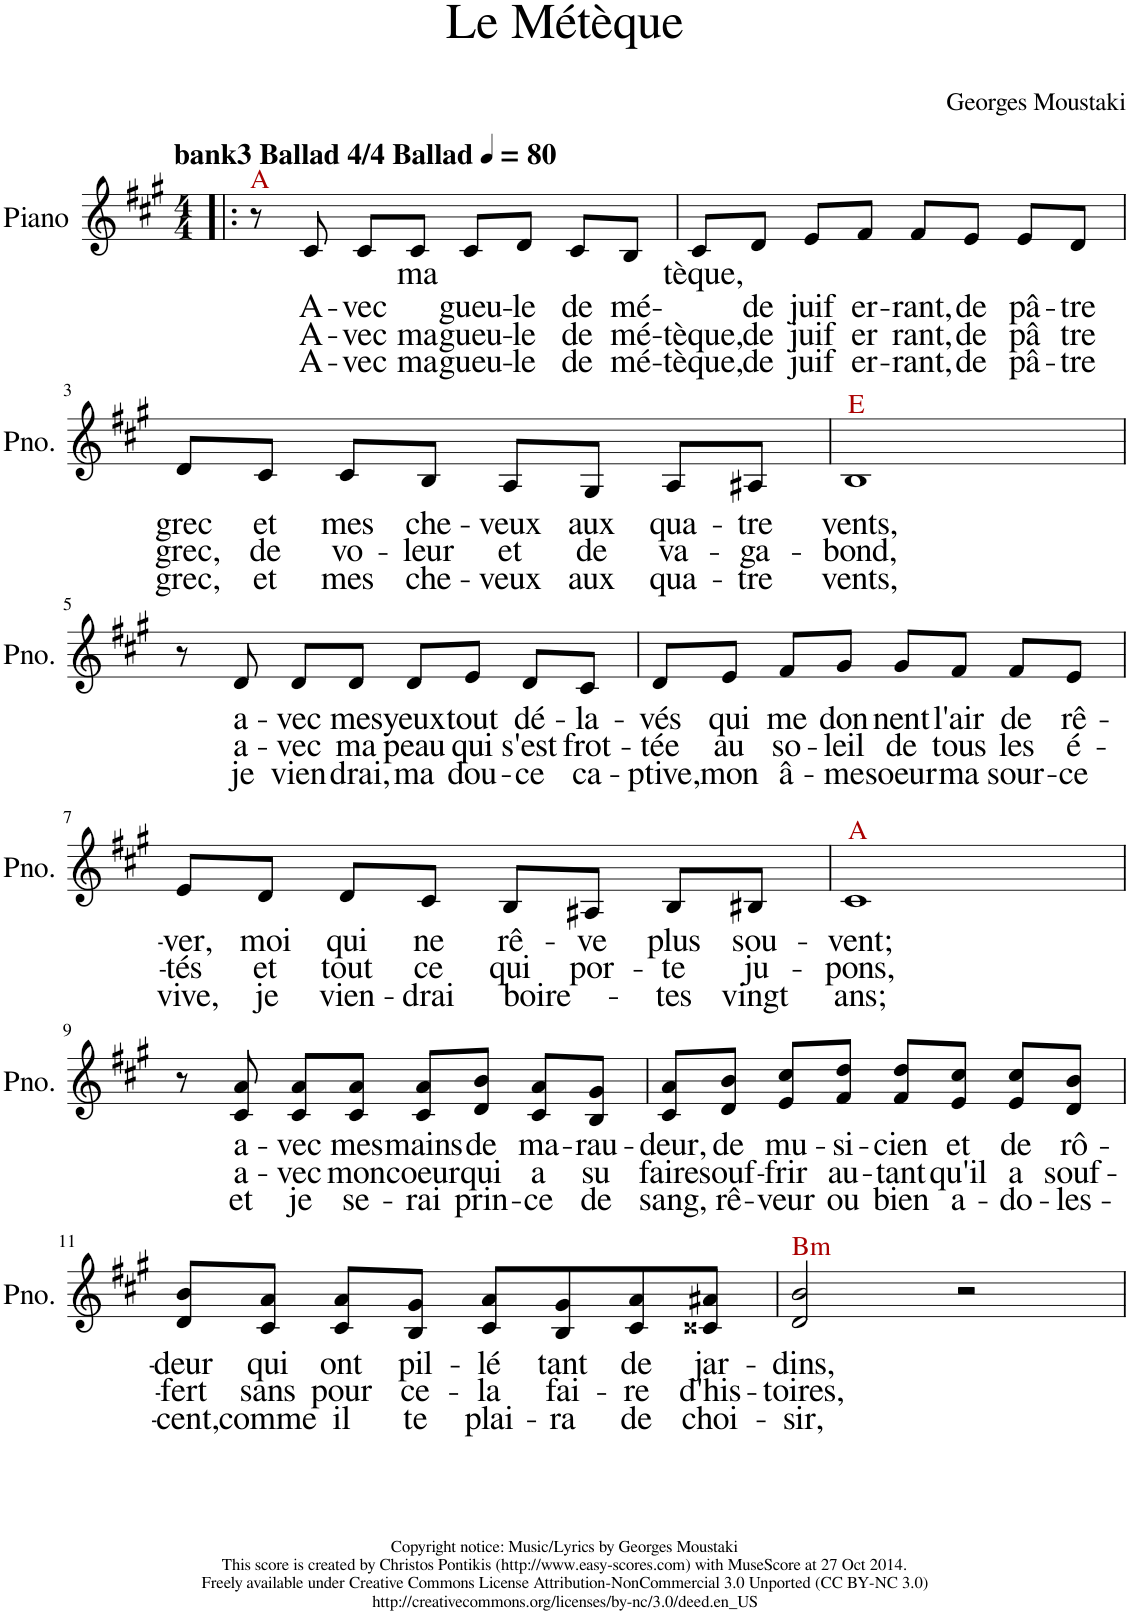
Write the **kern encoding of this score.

**kern	**text	**text	**text	**harte
*part1	*part1	*part1	*part1	*part1
*staff1	*staff1	*staff1	*staff1	*
*I"Piano	*	*	*	*
*I'Pno.	*	*	*	*
*clefG2	*	*	*	*
*k[f#c#g#]	*	*	*	*
*M4/4	*	*	*	*
*MM80	*	*	*	*
=1!|:	=1!|:	=1!|:	=1!|:	=1!|:
!LO:TX:a:B:t=bank3 Ballad 4/4 Ballad	!	!	!	!
8r	.	.	.	A:maj
!	!LO:LY:b	!LO:LY:b	!LO:LY:b	!
8c#/	A-	A-	A-	.
!	!LO:LY:b	!LO:LY:b	!LO:LY:b	!
8c#/L	-vec	-vec	-vec	.
!	!LO:LY:b	!LO:LY:b	!LO:LY:b	!
8c#/J	ma	ma	ma	.
!	!LO:LY:b	!LO:LY:b	!LO:LY:b	!
8c#/L	gueu-	gueu-	gueu-	.
!	!LO:LY:b	!LO:LY:b	!LO:LY:b	!
8d/J	-le	-le	-le	.
!	!LO:LY:b	!LO:LY:b	!LO:LY:b	!
8c#/L	de	de	de	.
!	!LO:LY:b	!LO:LY:b	!LO:LY:b	!
8B/J	mé-	mé-	mé-	.
=2	=2	=2	=2	=2
!	!LO:LY:b	!LO:LY:b	!LO:LY:b	!
8c#/L	-tèque,	-tèque,	-tèque,	.
!	!LO:LY:b	!LO:LY:b	!LO:LY:b	!
8d/J	de	de	de	.
!	!LO:LY:b	!LO:LY:b	!LO:LY:b	!
8e/L	juif	juif	juif	.
!	!LO:LY:b	!LO:LY:b	!LO:LY:b	!
8f#/J	er-	er	er-	.
!	!LO:LY:b	!LO:LY:b	!LO:LY:b	!
8f#/L	-rant,	rant,	-rant,	.
!	!LO:LY:b	!LO:LY:b	!LO:LY:b	!
8e/J	de	de	de	.
!	!LO:LY:b	!LO:LY:b	!LO:LY:b	!
8e/L	pâ-	pâ	pâ-	.
!	!LO:LY:b	!LO:LY:b	!LO:LY:b	!
8d/J	-tre	tre	-tre	.
!!LO:LB:g=z
=3	=3	=3	=3	=3
!	!LO:LY:b	!LO:LY:b	!LO:LY:b	!
8d/L	grec	grec,	grec,	.
!	!LO:LY:b	!LO:LY:b	!LO:LY:b	!
8c#/J	et	de	et	.
!	!LO:LY:b	!LO:LY:b	!LO:LY:b	!
8c#/L	mes	vo-	mes	.
!	!LO:LY:b	!LO:LY:b	!LO:LY:b	!
8B/J	che-	-leur	che-	.
!	!LO:LY:b	!LO:LY:b	!LO:LY:b	!
8A/L	-veux	et	-veux	.
!	!LO:LY:b	!LO:LY:b	!LO:LY:b	!
8G#/J	aux	de	aux	.
!	!LO:LY:b	!LO:LY:b	!LO:LY:b	!
8A/L	qua-	va-	qua-	.
!	!LO:LY:b	!LO:LY:b	!LO:LY:b	!
8A#X/J	-tre	-ga-	-tre	.
=4	=4	=4	=4	=4
!	!LO:LY:b	!LO:LY:b	!LO:LY:b	!
1B	vents,	-bond,	vents,	E:maj
!!LO:LB:g=z
=5	=5	=5	=5	=5
8r	.	.	.	.
!	!LO:LY:b	!LO:LY:b	!LO:LY:b	!
8d/	a-	a-	je	.
!	!LO:LY:b	!LO:LY:b	!LO:LY:b	!
8d/L	-vec	-vec	vien-	.
!	!LO:LY:b	!LO:LY:b	!LO:LY:b	!
8d/J	mes	ma	-drai,	.
!	!LO:LY:b	!LO:LY:b	!LO:LY:b	!
8d/L	yeux	peau	ma	.
!	!LO:LY:b	!LO:LY:b	!LO:LY:b	!
8e/J	tout	qui	dou-	.
!	!LO:LY:b	!LO:LY:b	!LO:LY:b	!
8d/L	dé-	s'est	-ce	.
!	!LO:LY:b	!LO:LY:b	!LO:LY:b	!
8c#/J	-la-	frot-	ca-	.
=6	=6	=6	=6	=6
!	!LO:LY:b	!LO:LY:b	!LO:LY:b	!
8d/L	-vés	-tée	-ptive,	.
!	!LO:LY:b	!LO:LY:b	!LO:LY:b	!
8e/J	qui	au	mon	.
!	!LO:LY:b	!LO:LY:b	!LO:LY:b	!
8f#/L	me	so-	â-	.
!	!LO:LY:b	!LO:LY:b	!LO:LY:b	!
8g#/J	don-	-leil	-me	.
!	!LO:LY:b	!LO:LY:b	!LO:LY:b	!
8g#/L	-nent	de	soeur	.
!	!LO:LY:b	!LO:LY:b	!LO:LY:b	!
8f#/J	l'air	tous	ma	.
!	!LO:LY:b	!LO:LY:b	!LO:LY:b	!
8f#/L	de	les	sour-	.
!	!LO:LY:b	!LO:LY:b	!LO:LY:b	!
8e/J	rê-	é-	-ce	.
!!LO:LB:g=z
=7	=7	=7	=7	=7
!	!LO:LY:b	!LO:LY:b	!LO:LY:b	!
8e/L	-ver,	-tés	vive,	.
!	!LO:LY:b	!LO:LY:b	!LO:LY:b	!
8d/J	moi	et	je	.
!	!LO:LY:b	!LO:LY:b	!LO:LY:b	!
8d/L	qui	tout	vien-	.
!	!LO:LY:b	!LO:LY:b	!LO:LY:b	!
8c#/J	ne	ce	-drai	.
!	!LO:LY:b	!LO:LY:b	!LO:LY:b	!
8B/L	rê-	qui	boire-	.
!	!LO:LY:b	!LO:LY:b	!	!
8A#X/J	-ve	por-	.	.
!	!LO:LY:b	!LO:LY:b	!LO:LY:b	!
8B/L	plus	-te	-tes	.
!	!LO:LY:b	!LO:LY:b	!LO:LY:b	!
8B#X/J	sou-	ju-	vingt	.
=8	=8	=8	=8	=8
!	!LO:LY:b	!LO:LY:b	!LO:LY:b	!
1c#	-vent;	-pons,	ans;	A:maj
!!LO:LB:g=z
=9	=9	=9	=9	=9
8r	.	.	.	.
!	!LO:LY:b	!LO:LY:b	!LO:LY:b	!
8c#/ 8a/	a-	a-	et	.
!	!LO:LY:b	!LO:LY:b	!LO:LY:b	!
8c#/ 8a/L	-vec	-vec	je	.
!	!LO:LY:b	!LO:LY:b	!LO:LY:b	!
8c#/ 8a/J	mes	mon	se-	.
!	!LO:LY:b	!LO:LY:b	!LO:LY:b	!
8c#/ 8a/L	mains	coeur	-rai	.
!	!LO:LY:b	!LO:LY:b	!LO:LY:b	!
8d/ 8b/J	de	qui	prin-	.
!	!LO:LY:b	!LO:LY:b	!LO:LY:b	!
8c#/ 8a/L	ma-	a	-ce	.
!	!LO:LY:b	!LO:LY:b	!LO:LY:b	!
8B/ 8g#/J	-rau-	su	de	.
=10	=10	=10	=10	=10
!	!LO:LY:b	!LO:LY:b	!LO:LY:b	!
8c#/ 8a/L	-deur,	faire	sang,	.
!	!LO:LY:b	!LO:LY:b	!LO:LY:b	!
8d/ 8b/J	de	souf-	rê-	.
!	!LO:LY:b	!LO:LY:b	!LO:LY:b	!
8e/ 8cc#/L	mu-	-frir	-veur	.
!	!LO:LY:b	!LO:LY:b	!LO:LY:b	!
8f#/ 8dd/J	-si-	au-	ou	.
!	!LO:LY:b	!LO:LY:b	!LO:LY:b	!
8f#/ 8dd/L	-cien	-tant	bien	.
!	!LO:LY:b	!LO:LY:b	!LO:LY:b	!
8e/ 8cc#/J	et	qu'il	a-	.
!	!LO:LY:b	!LO:LY:b	!LO:LY:b	!
8e/ 8cc#/L	de	a	-do-	.
!	!LO:LY:b	!LO:LY:b	!LO:LY:b	!
8d/ 8b/J	rô-	souf-	-les-	.
!!LO:LB:g=z
=11	=11	=11	=11	=11
!	!LO:LY:b	!LO:LY:b	!LO:LY:b	!
8d/ 8b/L	-deur	-fert	-cent,	.
!	!LO:LY:b	!LO:LY:b	!LO:LY:b	!
8c#/ 8a/J	qui	sans	comme	.
!	!LO:LY:b	!LO:LY:b	!LO:LY:b	!
8c#/ 8a/L	ont	pour	il	.
!	!LO:LY:b	!LO:LY:b	!LO:LY:b	!
8B/ 8g#/J	pil-	ce-	te	.
!	!LO:LY:b	!LO:LY:b	!LO:LY:b	!
8c#/ 8a/L	-lé	-la	plai-	.
!	!LO:LY:b	!LO:LY:b	!LO:LY:b	!
8B/ 8g#/	tant	fai-	-ra	.
!	!LO:LY:b	!LO:LY:b	!LO:LY:b	!
8c#/ 8a/	de	-re	de	.
!	!LO:LY:b	!LO:LY:b	!LO:LY:b	!
8c##X/ 8a#X/J	jar-	d'his-	choi-	.
=12	=12	=12	=12	=12
!	!LO:LY:b	!LO:LY:b	!LO:LY:b	!LO:H:kt=m
2d/ 2b/	-dins,	-toires,	-sir,	B:min
2r	.	.	.	.
=	=	=	=	=
*-	*-	*-	*-	*-
